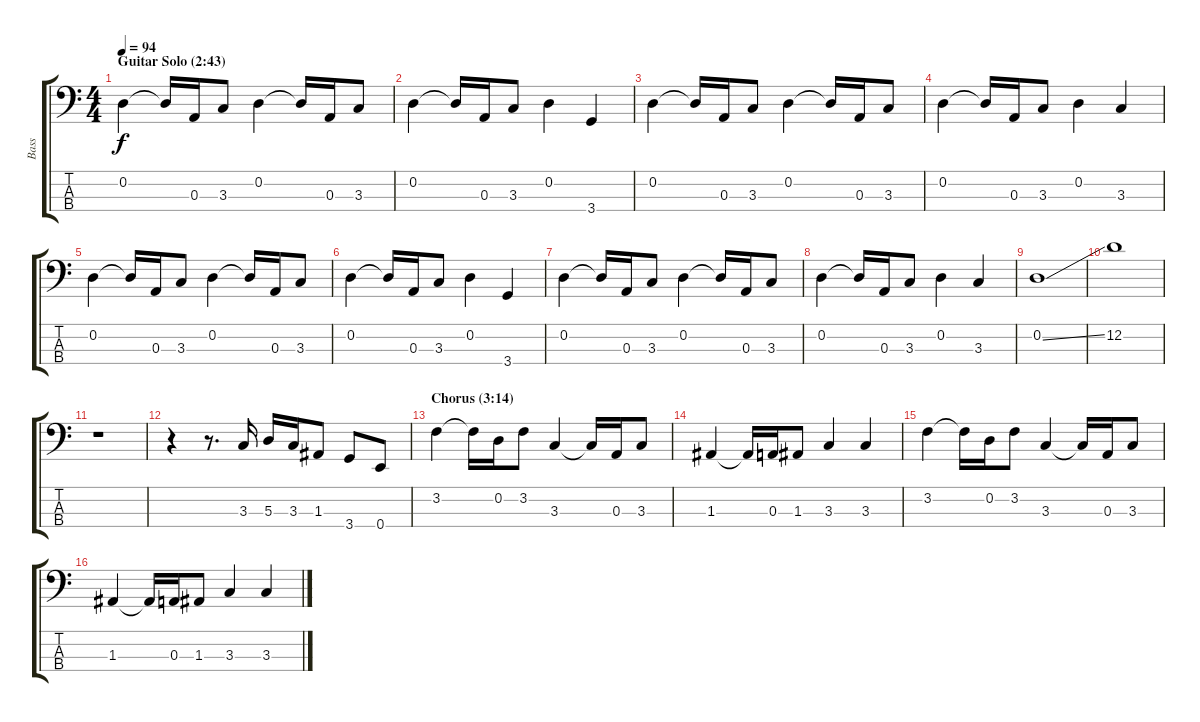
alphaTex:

\track ("Bass" "Bass") {instrument electricbassfinger}
\staff {score tabs}
\tuning (G2 D2 A1 E1) {hide}
\ts (4 4)
\section ("" "Guitar Solo (2:43)")
\tempo 94
\clef f4
\ks c
0.2.4{dy f} 0.2{t}.16 0.3.16 3.3.8 0.2.4 0.2{t}.16 0.3.16 3.3.8 |
0.2.4 0.2{t}.16 0.3.16 3.3.8 0.2.4 3.4.4 |
0.2.4 0.2{t}.16 0.3.16 3.3.8 0.2.4 0.2{t}.16 0.3.16 3.3.8 |
0.2.4 0.2{t}.16 0.3.16 3.3.8 0.2.4 3.3.4 |
0.2.4 0.2{t}.16 0.3.16 3.3.8 0.2.4 0.2{t}.16 0.3.16 3.3.8 |
0.2.4 0.2{t}.16 0.3.16 3.3.8 0.2.4 3.4.4 |
0.2.4 0.2{t}.16 0.3.16 3.3.8 0.2.4 0.2{t}.16 0.3.16 3.3.8 |
0.2.4 0.2{t}.16 0.3.16 3.3.8 0.2.4 3.3.4 |
0.2{ss}.1 |
12.2.1 |
r.1 |
r.4 r.8{d} 3.3.16 5.3.16 3.3.16 1.3.8 3.4.8 0.4.8 |
\section ("" "Chorus (3:14)")
3.2.4 3.2{t}.16 0.2.16 3.2.8 3.3.4 3.3{t}.16 0.3.16 3.3.8 |
1.3.4 1.3{t}.16 0.3.16 1.3.8 3.3.4 3.3.4 |
3.2.4 3.2{t}.16 0.2.16 3.2.8 3.3.4 3.3{t}.16 0.3.16 3.3.8 |
1.3.4 1.3{t}.16 0.3.16 1.3.8 3.3.4 3.3.4
